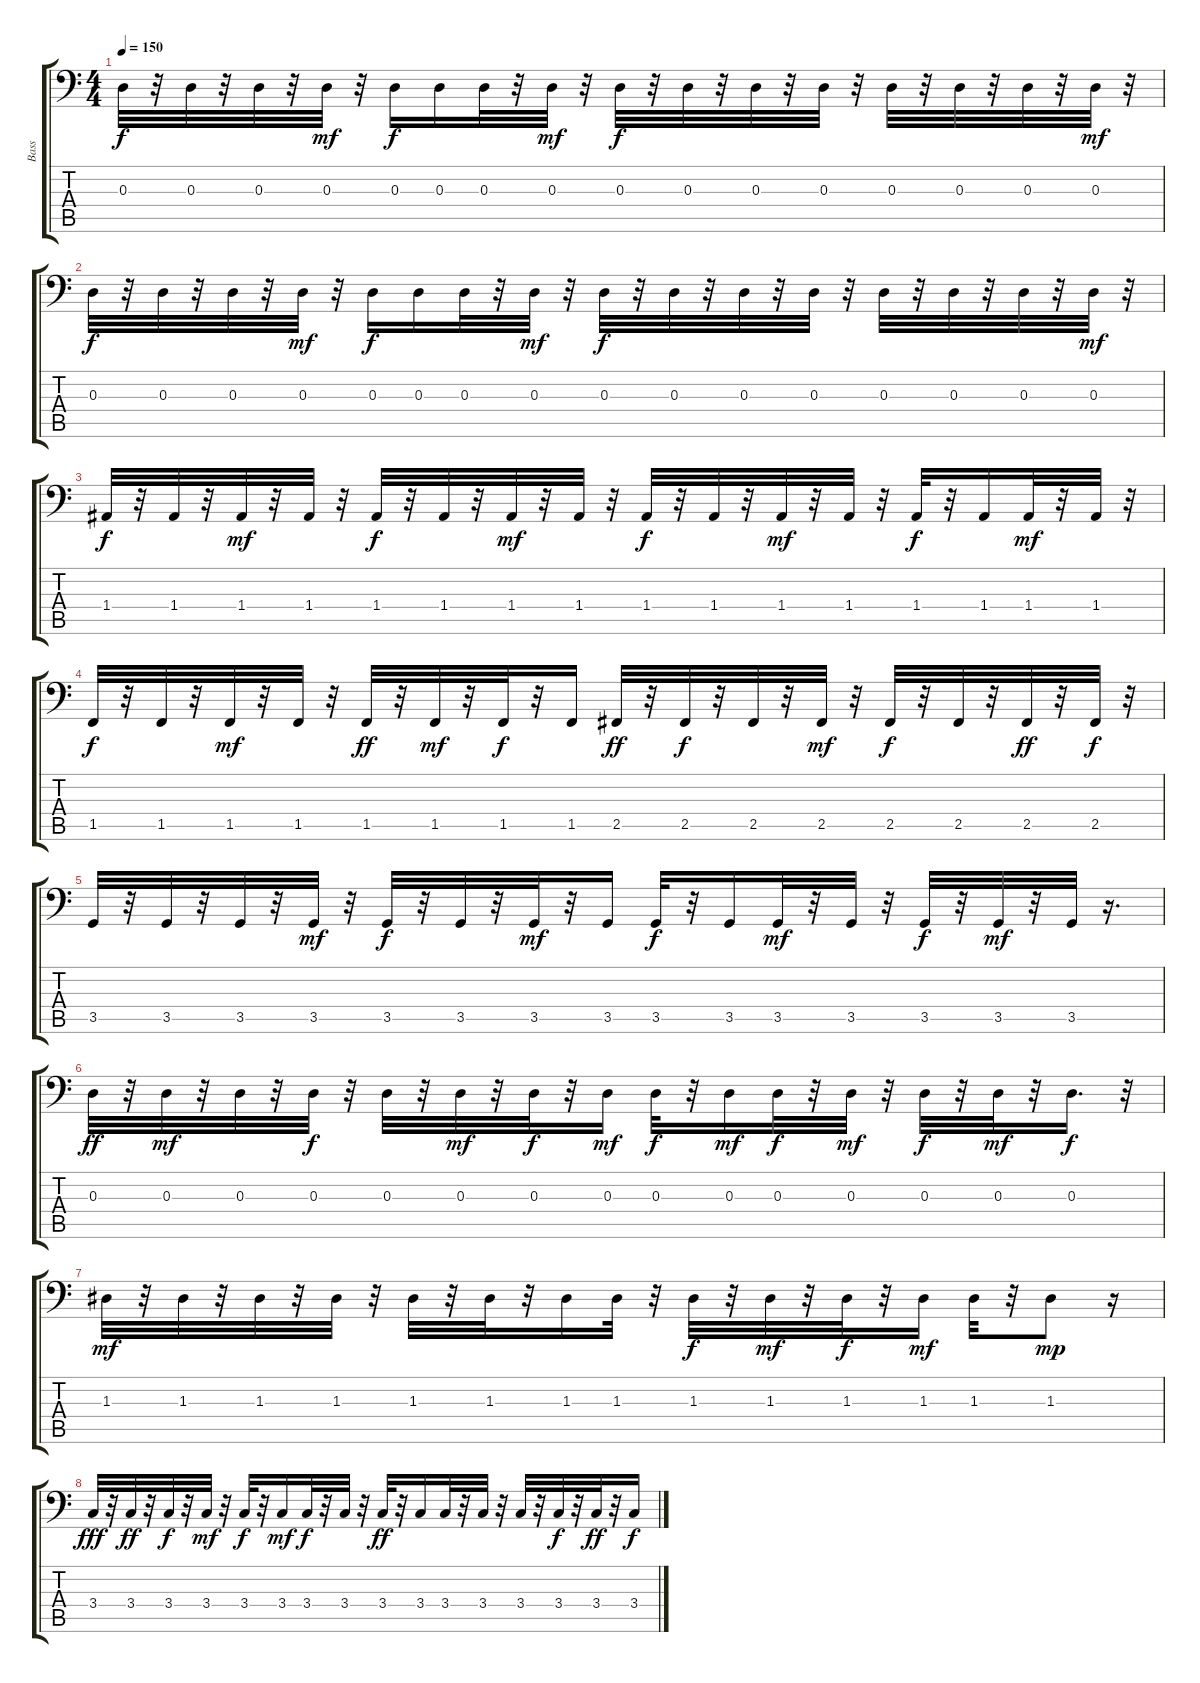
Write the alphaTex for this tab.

\track ("Bass" "Bass") {instrument electricbassfinger}
\staff {score tabs}
\tuning (C3 G2 D2 A1 E1 B0) {hide}
\ts (4 4)
\tempo 150
\clef f4
\ks c
0.3.32{dy f} r.32 0.3.32 r.32 0.3.32 r.32 0.3.32{dy mf} r.32 0.3.16{dy f} 0.3.16 0.3.32 r.32 0.3.32{dy mf} r.32 0.3.32{dy f} r.32 0.3.32 r.32 0.3.32 r.32 0.3.32 r.32 0.3.32 r.32 0.3.32 r.32 0.3.32 r.32 0.3.32{dy mf} r.32 |
0.3.32{dy f} r.32 0.3.32 r.32 0.3.32 r.32 0.3.32{dy mf} r.32 0.3.16{dy f} 0.3.16 0.3.32 r.32 0.3.32{dy mf} r.32 0.3.32{dy f} r.32 0.3.32 r.32 0.3.32 r.32 0.3.32 r.32 0.3.32 r.32 0.3.32 r.32 0.3.32 r.32 0.3.32{dy mf} r.32 |
1.4.32{dy f} r.32 1.4.32 r.32 1.4.32{dy mf} r.32 1.4.32 r.32 1.4.32{dy f} r.32 1.4.32 r.32 1.4.32{dy mf} r.32 1.4.32 r.32 1.4.32{dy f} r.32 1.4.32 r.32 1.4.32{dy mf} r.32 1.4.32 r.32 1.4.32{dy f} r.32 1.4.16 1.4.32{dy mf} r.32 1.4.32 r.32 |
1.5.32{dy f} r.32 1.5.32 r.32 1.5.32{dy mf} r.32 1.5.32 r.32 1.5.32{dy ff} r.32 1.5.32{dy mf} r.32 1.5.32{dy f} r.32 1.5.16 2.5.32{dy ff} r.32 2.5.32{dy f} r.32 2.5.32 r.32 2.5.32{dy mf} r.32 2.5.32{dy f} r.32 2.5.32 r.32 2.5.32{dy ff} r.32 2.5.32{dy f} r.32 |
3.5.32 r.32 3.5.32 r.32 3.5.32 r.32 3.5.32{dy mf} r.32 3.5.32{dy f} r.32 3.5.32 r.32 3.5.32{dy mf} r.32 3.5.16 3.5.32{dy f} r.32 3.5.16 3.5.32{dy mf} r.32 3.5.32 r.32 3.5.32{dy f} r.32 3.5.32{dy mf} r.32 3.5.32 r.16{d} |
0.3.32{dy ff} r.32 0.3.32{dy mf} r.32 0.3.32 r.32 0.3.32{dy f} r.32 0.3.32 r.32 0.3.32{dy mf} r.32 0.3.32{dy f} r.32 0.3.16{dy mf} 0.3.32{dy f} r.32 0.3.16{dy mf} 0.3.32{dy f} r.32 0.3.32{dy mf} r.32 0.3.32{dy f} r.32 0.3.32{dy mf} r.32 0.3.16{d dy f} r.32 |
1.3.32{dy mf} r.32 1.3.32 r.32 1.3.32 r.32 1.3.32 r.32 1.3.32 r.32 1.3.32 r.32 1.3.16 1.3.32 r.32 1.3.32{dy f} r.32 1.3.32{dy mf} r.32 1.3.32{dy f} r.32 1.3.16{dy mf} 1.3.32 r.32 1.3.8{dy mp} r.16 |
3.4.32{dy fff} r.32 3.4.32{dy ff} r.32 3.4.32{dy f} r.32 3.4.32{dy mf} r.32 3.4.32{dy f} r.32 3.4.16{dy mf} 3.4.32{dy f} r.32 3.4.32 r.32 3.4.32{dy ff} r.32 3.4.16 3.4.32 r.32 3.4.32 r.32 3.4.32 r.32 3.4.32{dy f} r.32 3.4.32{dy ff} r.32 3.4.16{dy f}
